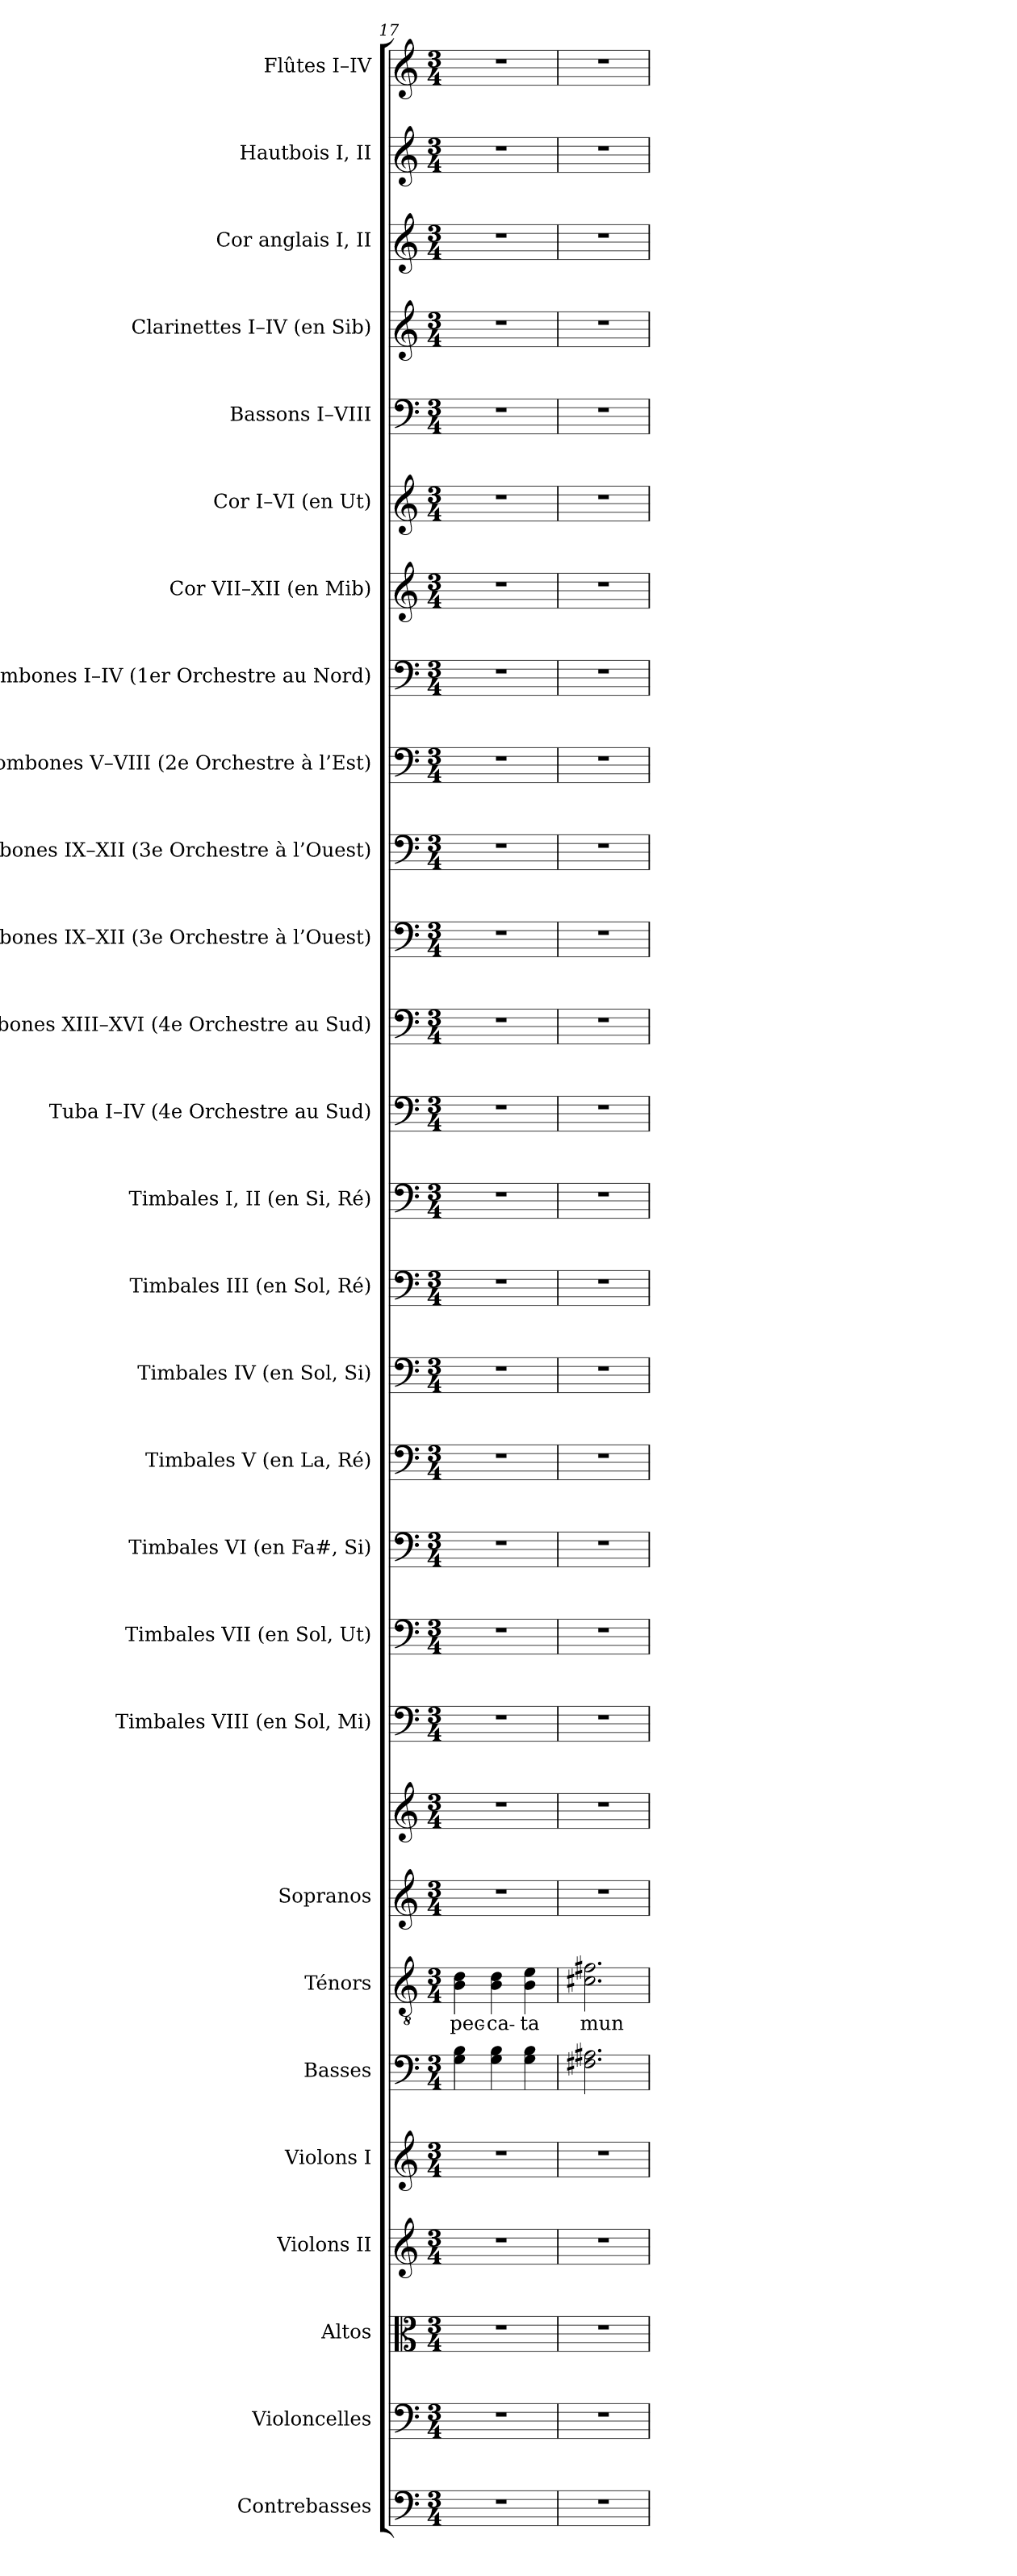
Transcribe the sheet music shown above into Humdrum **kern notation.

**kern	**kern	**kern	**kern	**kern	**kern	**kern	**text	**kern	**kern	**kern	**kern	**kern	**kern	**kern	**kern	**kern	**kern	**kern	**kern	**kern	**kern	**kern	**kern	**kern	**kern	**kern	**kern	**kern	**kern
*part28	*part27	*part26	*part25	*part24	*part23	*part22	*part22	*part21	*part21	*part20	*part19	*part18	*part17	*part16	*part15	*part14	*part13	*part12	*part11	*part10	*part9	*part8	*part7	*part6	*part5	*part4	*part3	*part2	*part1
*staff29	*staff28	*staff27	*staff26	*staff25	*staff24	*staff23	*staff23	*staff22	*staff21	*staff20	*staff19	*staff18	*staff17	*staff16	*staff15	*staff14	*staff13	*staff12	*staff11	*staff10	*staff9	*staff8	*staff7	*staff6	*staff5	*staff4	*staff3	*staff2	*staff1
*I"Contrebasses	*I"Violoncelles	*I"Altos	*I"Violons II	*I"Violons I	*I"Basses	*I"Ténors	*	*I"Sopranos	*	*I"Timbales VIII (en Sol, Mi)	*I"Timbales VII (en Sol, Ut)	*I"Timbales VI (en Fa#, Si)	*I"Timbales V (en La, Ré)	*I"Timbales IV (en Sol, Si)	*I"Timbales III (en Sol, Ré)	*I"Timbales I, II (en Si, Ré)	*I"Tuba I–IV (4e Orchestre au Sud)	*I"Trombones XIII–XVI (4e Orchestre au Sud)	*I"Trombones IX–XII (3e Orchestre à l’Ouest)	*I"Trombones IX–XII (3e Orchestre à l’Ouest)	*I"Trombones V–VIII (2e Orchestre à l’Est)	*I"Trombones I–IV (1er Orchestre au Nord)	*I"Cor VII–XII (en Mib)	*I"Cor I–VI (en Ut)	*I"Bassons I–VIII	*I"Clarinettes I–IV (en Sib)	*I"Cor anglais I, II	*I"Hautbois I, II	*I"Flûtes I–IV
*I'Cb.	*I'Vlles	*I'Altos	*I'Vns II	*I'Vns I	*I'Basses	*I'Tén.	*	*I'Sopr.	*	*I'VIII	*I'VII	*I'VI	*I'Timb.  V	*I'IV	*I'III	*I'I, II	*I'Tb.	*I'4e Orchestre	*	*I'Trb.  3e Orchestre	*I'2e Orchestre	*I'1er Orchestre	*I'Cor (Mib)	*I'Cor (Ut)	*I'Bns	*I'Cl. (Sib)	*I'C. a.	*I'Hb.	*I'Fl.
*clefF4	*clefF4	*clefC3	*clefG2	*clefG2	*clefF4	*clefGv2	*	*clefG2	*clefG2	*clefF4	*clefF4	*clefF4	*clefF4	*clefF4	*clefF4	*clefF4	*clefF4	*clefF4	*clefF4	*clefF4	*clefF4	*clefF4	*clefG2	*clefG2	*clefF4	*clefG2	*clefG2	*clefG2	*clefG2
*ITrd7c12	*	*	*	*	*	*ITrd7c12	*	*	*	*	*	*	*	*	*	*	*	*	*	*	*	*	*ITrd5c9	*ITrd7c12	*	*ITrd1c2	*ITrd4c7	*	*
*k[]	*k[]	*k[]	*k[]	*k[]	*k[]	*k[]	*	*k[]	*k[]	*k[]	*k[]	*k[]	*k[]	*k[]	*k[]	*k[]	*k[]	*k[]	*k[]	*k[]	*k[]	*k[]	*k[b-e-a-]	*k[]	*k[]	*k[b-e-]	*k[b-]	*k[]	*k[]
*C:	*C:	*C:	*C:	*C:	*C:	*C:	*	*C:	*C:	*C:	*C:	*C:	*C:	*C:	*C:	*C:	*C:	*C:	*C:	*C:	*C:	*C:	*E-:	*C:	*C:	*B-:	*F:	*C:	*C:
*M3/4	*M3/4	*M3/4	*M3/4	*M3/4	*M3/4	*M3/4	*	*M3/4	*M3/4	*M3/4	*M3/4	*M3/4	*M3/4	*M3/4	*M3/4	*M3/4	*M3/4	*M3/4	*M3/4	*M3/4	*M3/4	*M3/4	*M3/4	*M3/4	*M3/4	*M3/4	*M3/4	*M3/4	*M3/4
=17	=17	=17	=17	=17	=17	=17	=17	=17	=17	=17	=17	=17	=17	=17	=17	=17	=17	=17	=17	=17	=17	=17	=17	=17	=17	=17	=17	=17	=17
!LO:N:vis=1	!LO:N:vis=1	!LO:N:vis=1	!LO:N:vis=1	!LO:N:vis=1	!	!	!	!	!	!	!	!	!	!	!	!	!	!	!	!	!	!	!	!	!	!	!	!	!
!	!	!	!	!	!	!	!LO:LY:b:color=#000000	!LO:N:vis=1	!LO:N:vis=1	!LO:N:vis=1	!LO:N:vis=1	!LO:N:vis=1	!LO:N:vis=1	!LO:N:vis=1	!LO:N:vis=1	!LO:N:vis=1	!LO:N:vis=1	!LO:N:vis=1	!LO:N:vis=1	!LO:N:vis=1	!LO:N:vis=1	!LO:N:vis=1	!LO:N:vis=1	!LO:N:vis=1	!LO:N:vis=1	!LO:N:vis=1	!LO:N:vis=1	!LO:N:vis=1	!LO:N:vis=1
2.r	2.r	2.r	2.r	2.r	4Gi\ 4Bi	4BBi\ 4Di	pec-	2.r	2.r	2.r	2.r	2.r	2.r	2.r	2.r	2.r	2.r	2.r	2.r	2.r	2.r	2.r	2.r	2.r	2.r	2.r	2.r	2.r	2.r
!	!	!	!	!	!	!	!LO:LY:b:color=#000000	!	!	!	!	!	!	!	!	!	!	!	!	!	!	!	!	!	!	!	!	!	!
.	.	.	.	.	4Gi\ 4Bi	4BBi\ 4Di	-ca-	.	.	.	.	.	.	.	.	.	.	.	.	.	.	.	.	.	.	.	.	.	.
!	!	!	!	!	!	!	!LO:LY:b:color=#000000	!	!	!	!	!	!	!	!	!	!	!	!	!	!	!	!	!	!	!	!	!	!
.	.	.	.	.	4Gi\ 4Bi	4BBi\ 4Ei	-ta	.	.	.	.	.	.	.	.	.	.	.	.	.	.	.	.	.	.	.	.	.	.
=18	=18	=18	=18	=18	=18	=18	=18	=18	=18	=18	=18	=18	=18	=18	=18	=18	=18	=18	=18	=18	=18	=18	=18	=18	=18	=18	=18	=18	=18
!LO:N:vis=1	!LO:N:vis=1	!LO:N:vis=1	!LO:N:vis=1	!LO:N:vis=1	!	!	!	!	!	!	!	!	!	!	!	!	!	!	!	!	!	!	!	!	!	!	!	!	!
!	!	!	!	!	!	!	!LO:LY:b:color=#000000	!LO:N:vis=1	!LO:N:vis=1	!LO:N:vis=1	!LO:N:vis=1	!LO:N:vis=1	!LO:N:vis=1	!LO:N:vis=1	!LO:N:vis=1	!LO:N:vis=1	!LO:N:vis=1	!LO:N:vis=1	!LO:N:vis=1	!LO:N:vis=1	!LO:N:vis=1	!LO:N:vis=1	!LO:N:vis=1	!LO:N:vis=1	!LO:N:vis=1	!LO:N:vis=1	!LO:N:vis=1	!LO:N:vis=1	!LO:N:vis=1
2.r	2.r	2.r	2.r	2.r	2.F#Xi\ 2.A#Xi	2.C#Xi\ 2.F#Xi	mun-	2.r	2.r	2.r	2.r	2.r	2.r	2.r	2.r	2.r	2.r	2.r	2.r	2.r	2.r	2.r	2.r	2.r	2.r	2.r	2.r	2.r	2.r
=	=	=	=	=	=	=	=	=	=	=	=	=	=	=	=	=	=	=	=	=	=	=	=	=	=	=	=	=	=
*-	*-	*-	*-	*-	*-	*-	*-	*-	*-	*-	*-	*-	*-	*-	*-	*-	*-	*-	*-	*-	*-	*-	*-	*-	*-	*-	*-	*-	*-
